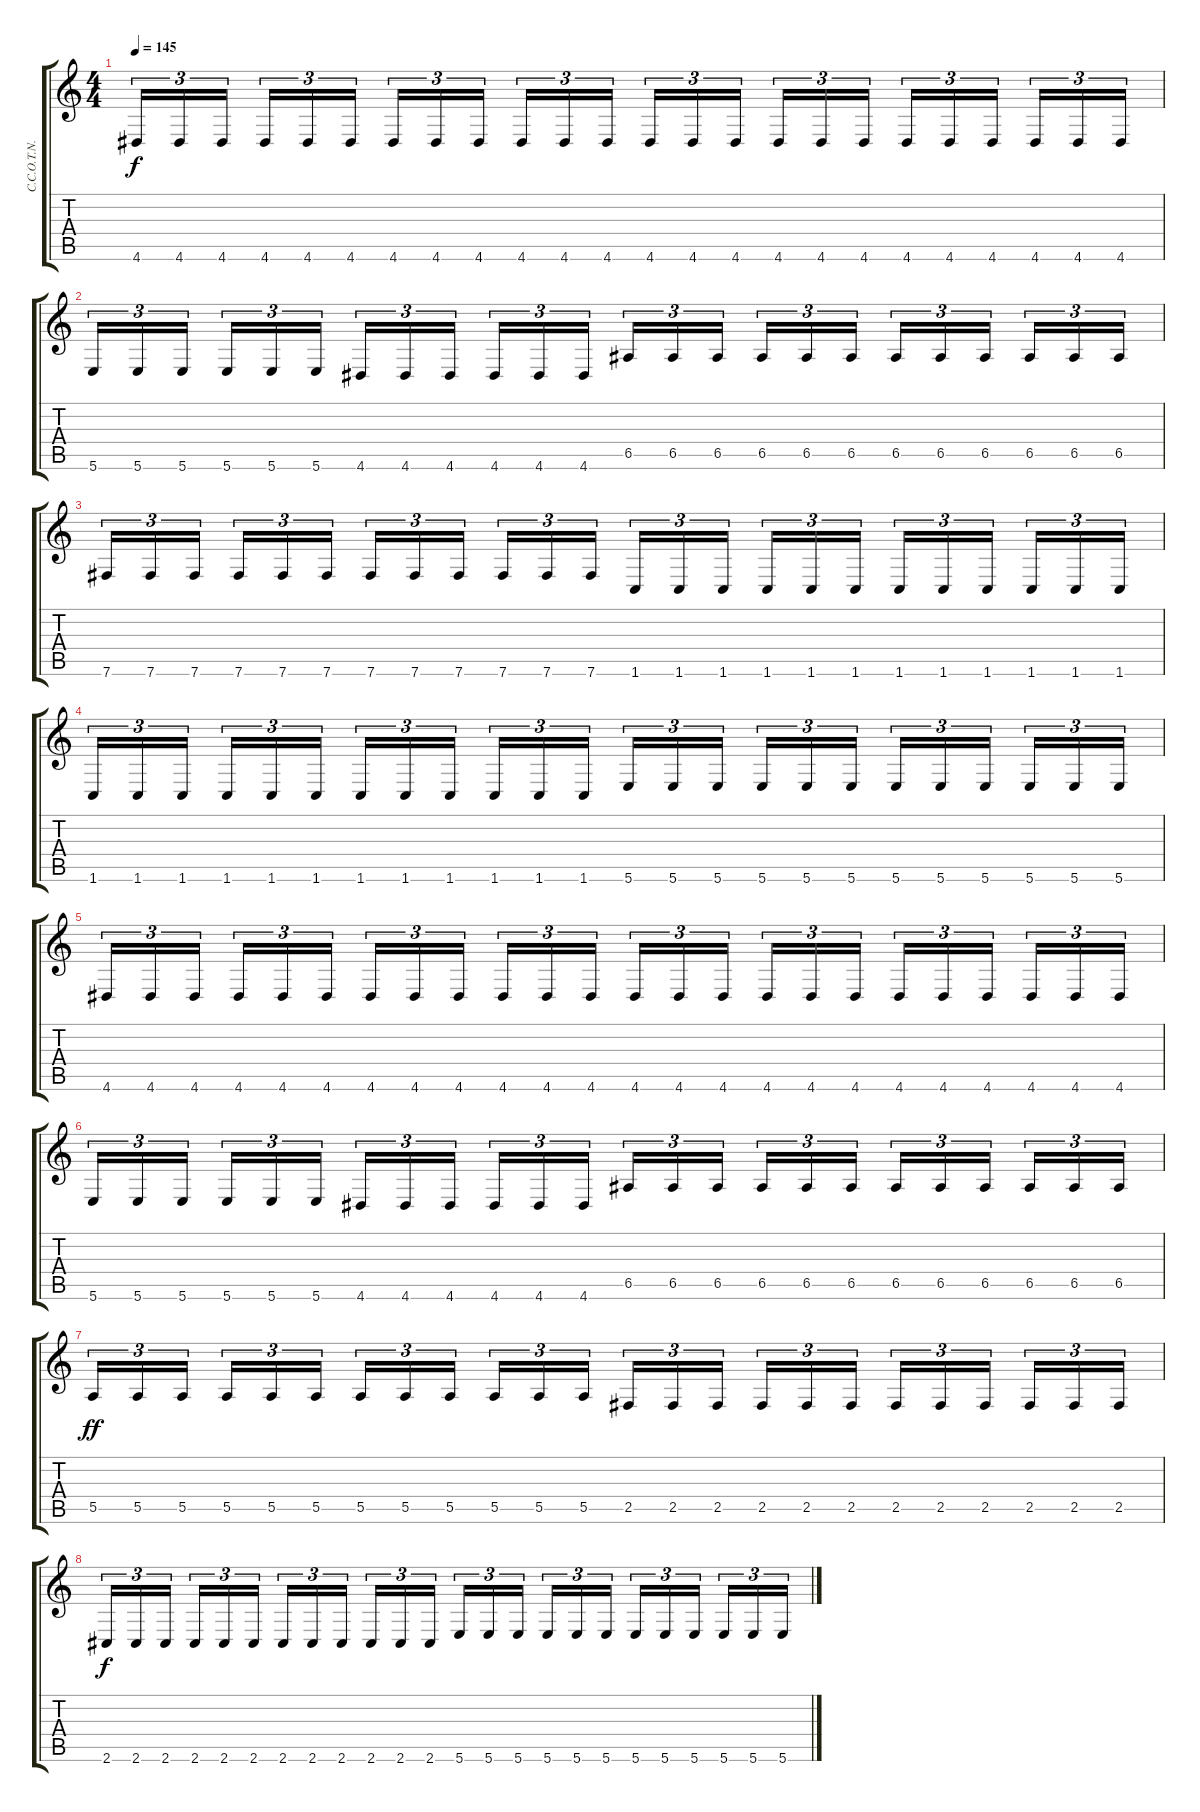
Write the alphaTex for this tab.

\track ("C.C.O.T.N." "C.C.O.T.N.") {instrument overdrivenguitar}
\staff {score tabs}
\tuning (B3 Gb3 D3 A2 E2 B1) {hide}
\ts (4 4)
\tempo 145
\clef g2
\ks c
4.6.16{tu (3 2) dy f} 4.6.16{tu (3 2)} 4.6.16{tu (3 2) beam splitsecondary} 4.6.16{tu (3 2)} 4.6.16{tu (3 2)} 4.6.16{tu (3 2)} 4.6.16{tu (3 2)} 4.6.16{tu (3 2)} 4.6.16{tu (3 2) beam splitsecondary} 4.6.16{tu (3 2)} 4.6.16{tu (3 2)} 4.6.16{tu (3 2)} 4.6.16{tu (3 2)} 4.6.16{tu (3 2)} 4.6.16{tu (3 2) beam splitsecondary} 4.6.16{tu (3 2)} 4.6.16{tu (3 2)} 4.6.16{tu (3 2)} 4.6.16{tu (3 2)} 4.6.16{tu (3 2)} 4.6.16{tu (3 2) beam splitsecondary} 4.6.16{tu (3 2)} 4.6.16{tu (3 2)} 4.6.16{tu (3 2)} |
5.6.16{tu (3 2)} 5.6.16{tu (3 2)} 5.6.16{tu (3 2) beam splitsecondary} 5.6.16{tu (3 2)} 5.6.16{tu (3 2)} 5.6.16{tu (3 2)} 4.6.16{tu (3 2)} 4.6.16{tu (3 2)} 4.6.16{tu (3 2) beam splitsecondary} 4.6.16{tu (3 2)} 4.6.16{tu (3 2)} 4.6.16{tu (3 2)} 6.5.16{tu (3 2)} 6.5.16{tu (3 2)} 6.5.16{tu (3 2) beam splitsecondary} 6.5.16{tu (3 2)} 6.5.16{tu (3 2)} 6.5.16{tu (3 2)} 6.5.16{tu (3 2)} 6.5.16{tu (3 2)} 6.5.16{tu (3 2) beam splitsecondary} 6.5.16{tu (3 2)} 6.5.16{tu (3 2)} 6.5.16{tu (3 2)} |
7.6.16{tu (3 2)} 7.6.16{tu (3 2)} 7.6.16{tu (3 2) beam splitsecondary} 7.6.16{tu (3 2)} 7.6.16{tu (3 2)} 7.6.16{tu (3 2)} 7.6.16{tu (3 2)} 7.6.16{tu (3 2)} 7.6.16{tu (3 2) beam splitsecondary} 7.6.16{tu (3 2)} 7.6.16{tu (3 2)} 7.6.16{tu (3 2)} 1.6.16{tu (3 2)} 1.6.16{tu (3 2)} 1.6.16{tu (3 2) beam splitsecondary} 1.6.16{tu (3 2)} 1.6.16{tu (3 2)} 1.6.16{tu (3 2)} 1.6.16{tu (3 2)} 1.6.16{tu (3 2)} 1.6.16{tu (3 2) beam splitsecondary} 1.6.16{tu (3 2)} 1.6.16{tu (3 2)} 1.6.16{tu (3 2)} |
1.6.16{tu (3 2)} 1.6.16{tu (3 2)} 1.6.16{tu (3 2) beam splitsecondary} 1.6.16{tu (3 2)} 1.6.16{tu (3 2)} 1.6.16{tu (3 2)} 1.6.16{tu (3 2)} 1.6.16{tu (3 2)} 1.6.16{tu (3 2) beam splitsecondary} 1.6.16{tu (3 2)} 1.6.16{tu (3 2)} 1.6.16{tu (3 2)} 5.6.16{tu (3 2)} 5.6.16{tu (3 2)} 5.6.16{tu (3 2) beam splitsecondary} 5.6.16{tu (3 2)} 5.6.16{tu (3 2)} 5.6.16{tu (3 2)} 5.6.16{tu (3 2)} 5.6.16{tu (3 2)} 5.6.16{tu (3 2) beam splitsecondary} 5.6.16{tu (3 2)} 5.6.16{tu (3 2)} 5.6.16{tu (3 2)} |
4.6.16{tu (3 2)} 4.6.16{tu (3 2)} 4.6.16{tu (3 2) beam splitsecondary} 4.6.16{tu (3 2)} 4.6.16{tu (3 2)} 4.6.16{tu (3 2)} 4.6.16{tu (3 2)} 4.6.16{tu (3 2)} 4.6.16{tu (3 2) beam splitsecondary} 4.6.16{tu (3 2)} 4.6.16{tu (3 2)} 4.6.16{tu (3 2)} 4.6.16{tu (3 2)} 4.6.16{tu (3 2)} 4.6.16{tu (3 2) beam splitsecondary} 4.6.16{tu (3 2)} 4.6.16{tu (3 2)} 4.6.16{tu (3 2)} 4.6.16{tu (3 2)} 4.6.16{tu (3 2)} 4.6.16{tu (3 2) beam splitsecondary} 4.6.16{tu (3 2)} 4.6.16{tu (3 2)} 4.6.16{tu (3 2)} |
5.6.16{tu (3 2)} 5.6.16{tu (3 2)} 5.6.16{tu (3 2) beam splitsecondary} 5.6.16{tu (3 2)} 5.6.16{tu (3 2)} 5.6.16{tu (3 2)} 4.6.16{tu (3 2)} 4.6.16{tu (3 2)} 4.6.16{tu (3 2) beam splitsecondary} 4.6.16{tu (3 2)} 4.6.16{tu (3 2)} 4.6.16{tu (3 2)} 6.5.16{tu (3 2)} 6.5.16{tu (3 2)} 6.5.16{tu (3 2) beam splitsecondary} 6.5.16{tu (3 2)} 6.5.16{tu (3 2)} 6.5.16{tu (3 2)} 6.5.16{tu (3 2)} 6.5.16{tu (3 2)} 6.5.16{tu (3 2) beam splitsecondary} 6.5.16{tu (3 2)} 6.5.16{tu (3 2)} 6.5.16{tu (3 2)} |
5.5.16{tu (3 2) dy ff} 5.5.16{tu (3 2)} 5.5.16{tu (3 2) beam splitsecondary} 5.5.16{tu (3 2)} 5.5.16{tu (3 2)} 5.5.16{tu (3 2)} 5.5.16{tu (3 2)} 5.5.16{tu (3 2)} 5.5.16{tu (3 2) beam splitsecondary} 5.5.16{tu (3 2)} 5.5.16{tu (3 2)} 5.5.16{tu (3 2)} 2.5.16{tu (3 2)} 2.5.16{tu (3 2)} 2.5.16{tu (3 2) beam splitsecondary} 2.5.16{tu (3 2)} 2.5.16{tu (3 2)} 2.5.16{tu (3 2)} 2.5.16{tu (3 2)} 2.5.16{tu (3 2)} 2.5.16{tu (3 2) beam splitsecondary} 2.5.16{tu (3 2)} 2.5.16{tu (3 2)} 2.5.16{tu (3 2)} |
2.6.16{tu (3 2) dy f} 2.6.16{tu (3 2)} 2.6.16{tu (3 2) beam splitsecondary} 2.6.16{tu (3 2)} 2.6.16{tu (3 2)} 2.6.16{tu (3 2)} 2.6.16{tu (3 2)} 2.6.16{tu (3 2)} 2.6.16{tu (3 2) beam splitsecondary} 2.6.16{tu (3 2)} 2.6.16{tu (3 2)} 2.6.16{tu (3 2)} 5.6.16{tu (3 2)} 5.6.16{tu (3 2)} 5.6.16{tu (3 2) beam splitsecondary} 5.6.16{tu (3 2)} 5.6.16{tu (3 2)} 5.6.16{tu (3 2)} 5.6.16{tu (3 2)} 5.6.16{tu (3 2)} 5.6.16{tu (3 2) beam splitsecondary} 5.6.16{tu (3 2)} 5.6.16{tu (3 2)} 5.6.16{tu (3 2)}
